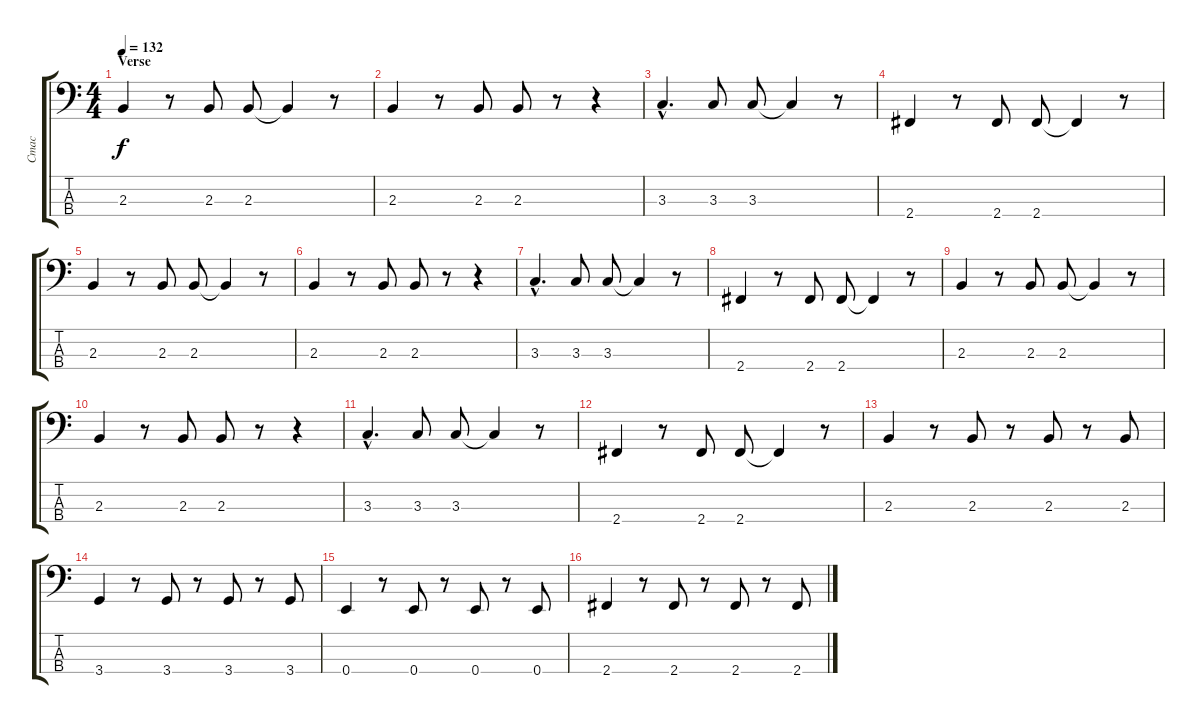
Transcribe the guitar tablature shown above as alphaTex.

\track ("Стас" "Стас") {instrument electricbassfinger}
\staff {score tabs}
\tuning (G2 D2 A1 E1) {hide}
\ts (4 4)
\section ("" "Verse ")
\tempo 132
\clef f4
\ks c
2.3.4{dy f} r.8 2.3.8 2.3.8 2.3{t}.4 r.8 |
2.3.4 r.8 2.3.8 2.3.8 r.8 r.4 |
3.3{hac}.4{d} 3.3.8 3.3.8 3.3{t}.4 r.8 |
2.4.4 r.8 2.4.8 2.4.8 2.4{t}.4 r.8 |
2.3.4 r.8 2.3.8 2.3.8 2.3{t}.4 r.8 |
2.3.4 r.8 2.3.8 2.3.8 r.8 r.4 |
3.3{hac}.4{d} 3.3.8 3.3.8 3.3{t}.4 r.8 |
2.4.4 r.8 2.4.8 2.4.8 2.4{t}.4 r.8 |
2.3.4 r.8 2.3.8 2.3.8 2.3{t}.4 r.8 |
2.3.4 r.8 2.3.8 2.3.8 r.8 r.4 |
3.3{hac}.4{d} 3.3.8 3.3.8 3.3{t}.4 r.8 |
2.4.4 r.8 2.4.8 2.4.8 2.4{t}.4 r.8 |
2.3.4 r.8 2.3.8 r.8 2.3.8 r.8 2.3.8 |
3.4.4 r.8 3.4.8 r.8 3.4.8 r.8 3.4.8 |
0.4.4 r.8 0.4.8 r.8 0.4.8 r.8 0.4.8 |
2.4.4 r.8 2.4.8 r.8 2.4.8 r.8 2.4.8
